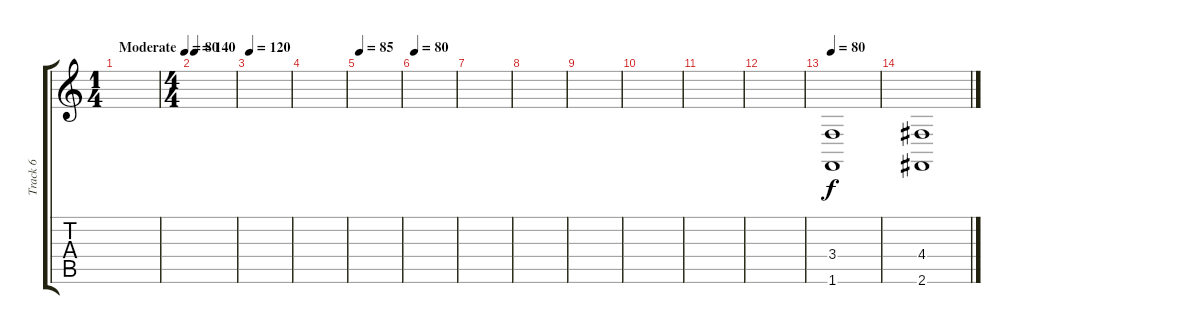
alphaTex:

\track ("Track 6" "Track 6") {instrument tuba}
\staff {score tabs}
\tuning (E4 B3 G3 D3 A2 E2) {hide}
\ts (1 4)
\tempo (80 "Moderate")
\clef g2
\ks c
|
\ts (4 4)
\tempo 140
|
\tempo 120
|
|
\tempo 85
|
\tempo 80
|
|
|
|
|
|
|
\tempo 80
(3.4 1.6).1{volume 16} |
(4.4 2.6).1
